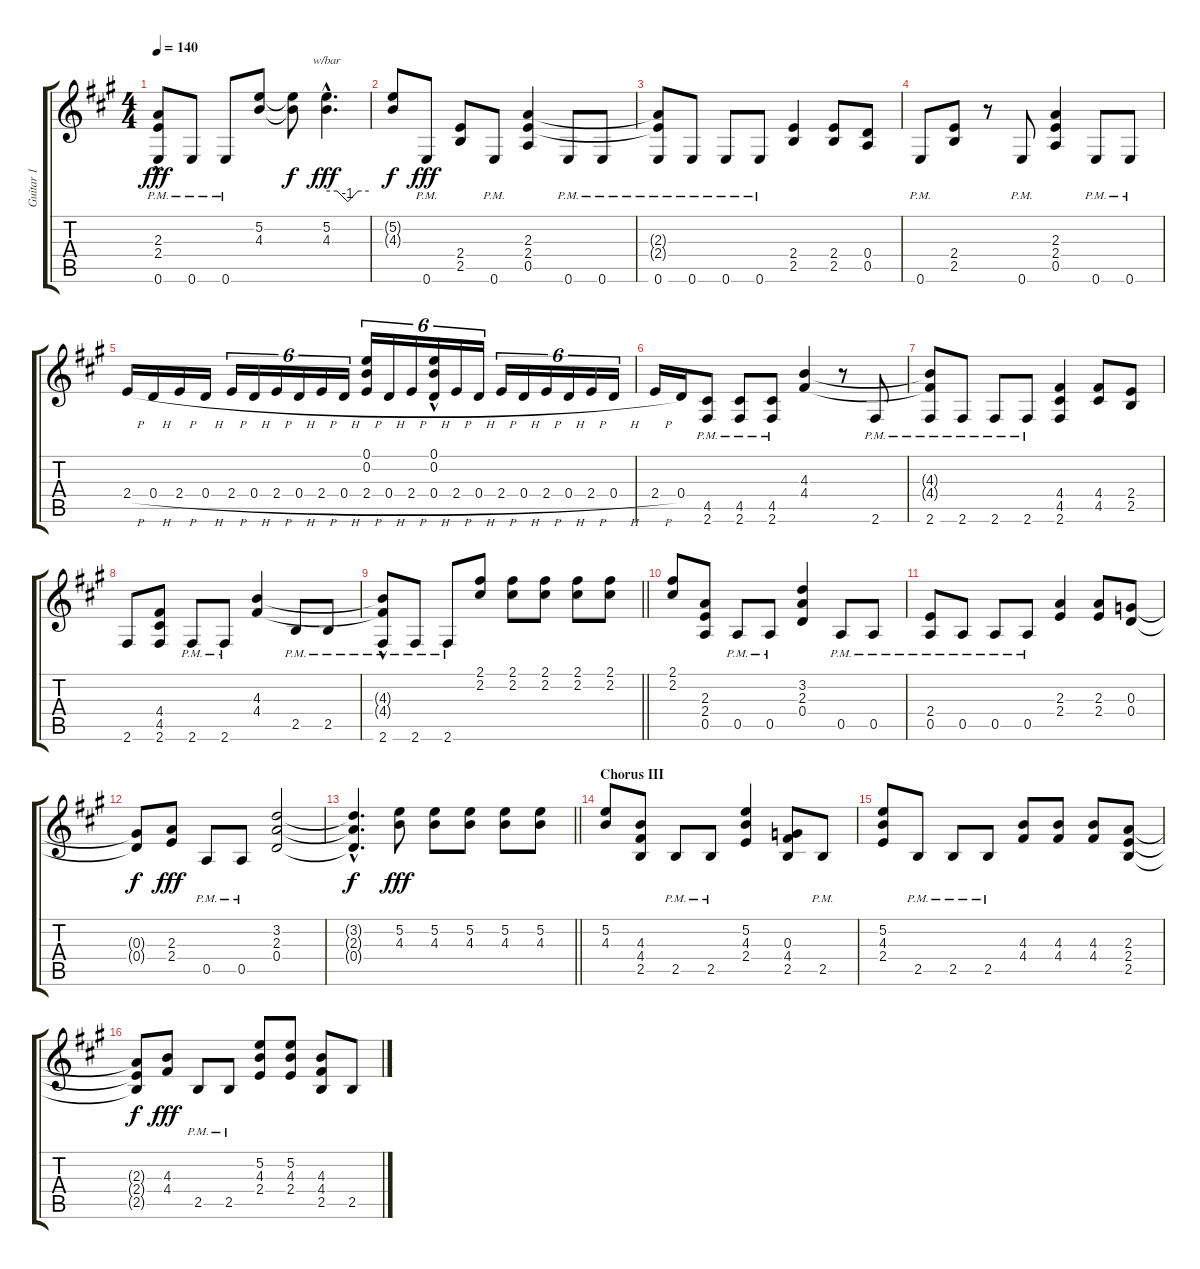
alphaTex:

\track ("Guitar 1" "Guitar 1") {instrument distortionguitar}
\staff {score tabs}
\tuning (E4 B3 G3 D3 A2 E2) {hide}
\ts (4 4)
\tempo 140
\clef g2
\ks a
(2.3{hac t} 2.4{hac t} 0.6{pm}).8{dy fff} 0.6{pm}.8 0.6{pm}.8 (5.2 4.3).8 (5.2{t} 4.3{t}).8{dy f} (5.2{hac} 4.3{hac}).4{d tbe (custom default 0 0 15 0 30 -4 45 0 60 0) dy fff} |
(5.2{t} 4.3{t}).8{dy f} 0.6{pm}.8{dy fff} (2.4 2.5).8 0.6{pm}.8 (2.3 2.4 0.5).4 0.6{pm}.8 0.6{pm}.8 |
(2.3{t} 2.4{t} 0.6{pm}).8 0.6{pm}.8 0.6{pm}.8 0.6{pm}.8 (2.4 2.5).4 (2.4 2.5).8 (0.4 0.5).8 |
0.6{pm}.8 (2.4 2.5).8 r.8 0.6{pm}.8 (2.3 2.4 0.5).4 0.6{pm}.8 0.6{pm}.8 |
2.4{h}.16 0.4{h}.16 2.4{h}.16 0.4{h}.16 2.4{h}.16{tu (6 4)} 0.4{h}.16{tu (6 4)} 2.4{h}.16{tu (6 4)} 0.4{h}.16{tu (6 4)} 2.4{h}.16{tu (6 4)} 0.4{h}.16{tu (6 4)} (0.1 0.2 2.4{h}).16{tu (6 4)} 0.4{h}.16{tu (6 4)} 2.4{h}.16{tu (6 4)} (0.1{hac} 0.2{hac} 0.4{h}).16{tu (6 4)} 2.4{h}.16{tu (6 4)} 0.4{h}.16{tu (6 4)} 2.4{h}.16{tu (6 4)} 0.4{h}.16{tu (6 4)} 2.4{h}.16{tu (6 4)} 0.4{h}.16{tu (6 4)} 2.4{h}.16{tu (6 4)} 0.4{h}.16{tu (6 4)} |
2.4{h}.16 0.4.16 (4.5{pm} 2.6{pm}).8 (4.5{pm} 2.6{pm}).8 (4.5{pm} 2.6{pm}).8 (4.3 4.4).4 r.8 2.6{pm}.8 |
(4.3{t} 4.4{t} 2.6{pm}).8 2.6{pm}.8 2.6{pm}.8 2.6{pm}.8 (4.4 4.5 2.6).4 (4.4 4.5).8 (2.4 2.5).8 |
2.6.8 (4.4 4.5 2.6).8 2.6{pm}.8 2.6{pm}.8 (4.3 4.4).4 2.5{pm}.8 2.5{pm}.8 |
\barLineRight lightlight
(4.3{hac t} 4.4{hac t} 2.6{pm}).8 2.6{pm}.8 2.6{pm}.8 (2.1 2.2).8 (2.1 2.2).8 (2.1 2.2).8 (2.1 2.2).8 (2.1 2.2).8 |
(2.1 2.2).8 (2.3 2.4 0.5).8 0.5{pm}.8 0.5{pm}.8 (3.2 2.3 0.4).4 0.5{pm}.8 0.5{pm}.8 |
(2.4{pm} 0.5{pm}).8 0.5{pm}.8 0.5{pm}.8 0.5{pm}.8 (2.3 2.4).4 (2.3 2.4).8 (0.3 0.4).8 |
(0.3{t} 0.4{t}).8{dy f} (2.3 2.4).8{dy fff} 0.5{pm}.8 0.5{pm}.8 (3.2 2.3 0.4).2 |
\barLineRight lightlight
(3.2{hac t} 2.3{hac t} 0.4{hac t}).4{d dy f} (5.2 4.3).8{dy fff} (5.2 4.3).8 (5.2 4.3).8 (5.2 4.3).8 (5.2 4.3).8 |
\section ("" "Chorus III")
(5.2 4.3).8 (4.3 4.4 2.5).8 2.5{pm}.8 2.5{pm}.8 (5.2 4.3 2.4).4 (0.3 4.4 2.5).8 2.5{pm}.8 |
(5.2 4.3 2.4).8 2.5{pm}.8 2.5{pm}.8 2.5{pm}.8 (4.3 4.4).8 (4.3 4.4).8 (4.3 4.4).8 (2.3 2.4 2.5).8 |
(2.3{t} 2.4{t} 2.5{t}).8{dy f} (4.3 4.4).8{dy fff} 2.5{pm}.8 2.5{pm}.8 (5.2 4.3 2.4).8 (5.2 4.3 2.4).8 (4.3 4.4 2.5).8 2.5.8
